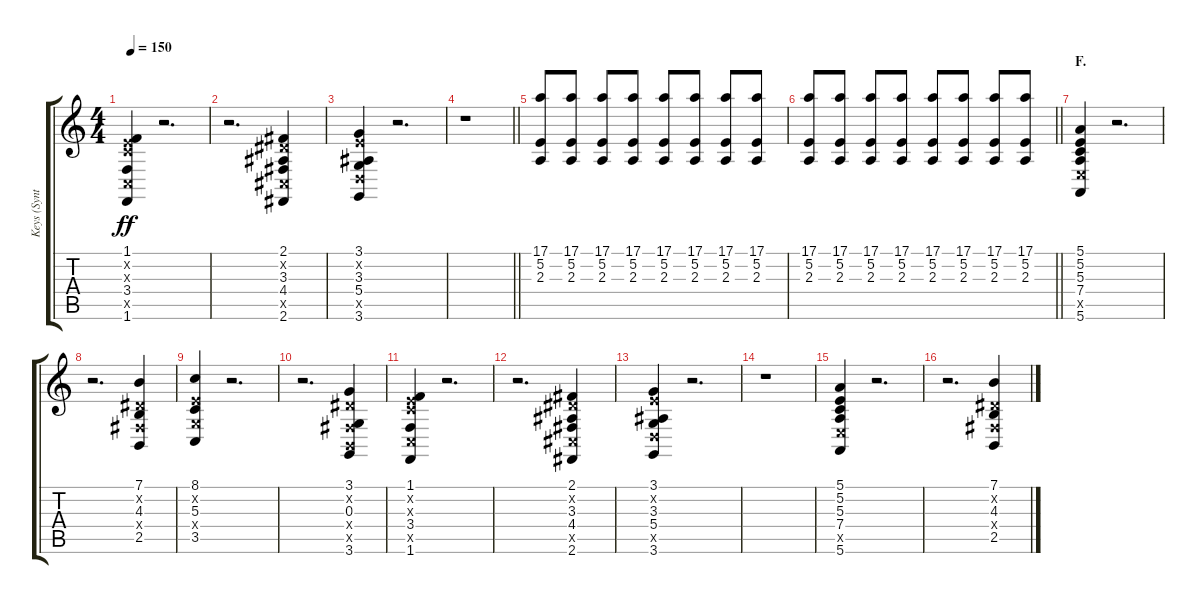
\track ("Keys (Synth Strings)" "Keys (Synt") {instrument orchestrahit}
\staff {score tabs}
\tuning (E4 B3 G3 D3 A2 E2) {hide}
\ts (4 4)
\tempo 150
\clef g2
\ks c
(1.1 5.2{x} 5.3{x} 3.4 3.5{x} 1.6).4{dy ff} r.2{d} |
r.2{d} (2.1 4.2{x} 3.3 4.4 4.5{x} 2.6).4 |
(3.1 5.2{x} 3.3 5.4 5.5{x} 3.6).4 r.2{d} |
\barLineRight lightlight
r.1 |
\section ("" "")
(17.1 5.2 2.3).8 (17.1 5.2 2.3).8 (17.1 5.2 2.3).8 (17.1 5.2 2.3).8 (17.1 5.2 2.3).8 (17.1 5.2 2.3).8 (17.1 5.2 2.3).8 (17.1 5.2 2.3).8 |
\barLineRight lightlight
(17.1 5.2 2.3).8 (17.1 5.2 2.3).8 (17.1 5.2 2.3).8 (17.1 5.2 2.3).8 (17.1 5.2 2.3).8 (17.1 5.2 2.3).8 (17.1 5.2 2.3).8 (17.1 5.2 2.3).8 |
\section ("" "F.")
(5.1 5.2 5.3 7.4 7.5{x} 5.6).4 r.2{d} |
r.2{d} (7.1 4.2{x} 4.3 4.4{x} 2.5).4 |
(8.1 5.2{x} 5.3 5.4{x} 3.5).4 r.2{d} |
r.2{d} (3.1 4.2{x} 0.3 4.4{x} 2.5{x} 3.6).4 |
(1.1 5.2{x} 5.3{x} 3.4 3.5{x} 1.6).4 r.2{d} |
r.2{d} (2.1 4.2{x} 3.3 4.4 4.5{x} 2.6).4 |
(3.1 5.2{x} 3.3 5.4 5.5{x} 3.6).4 r.2{d} |
r.1 |
(5.1 5.2 5.3 7.4 7.5{x} 5.6).4 r.2{d} |
r.2{d} (7.1 4.2{x} 4.3 4.4{x} 2.5).4
